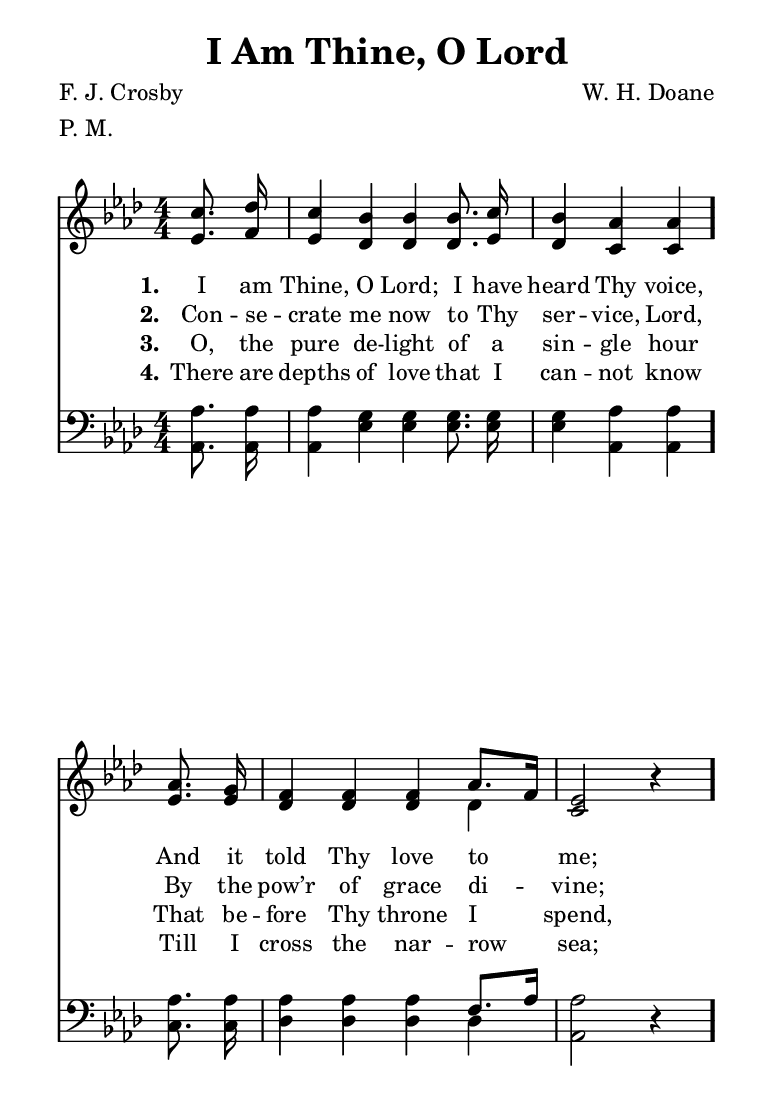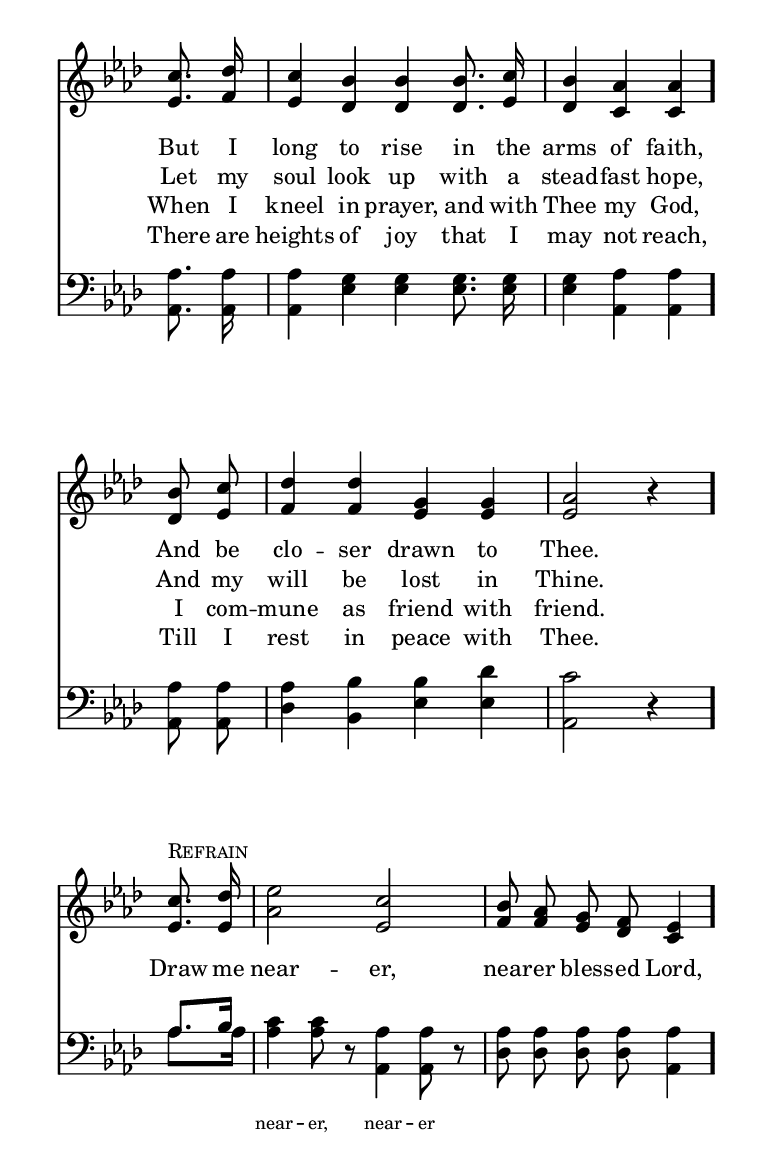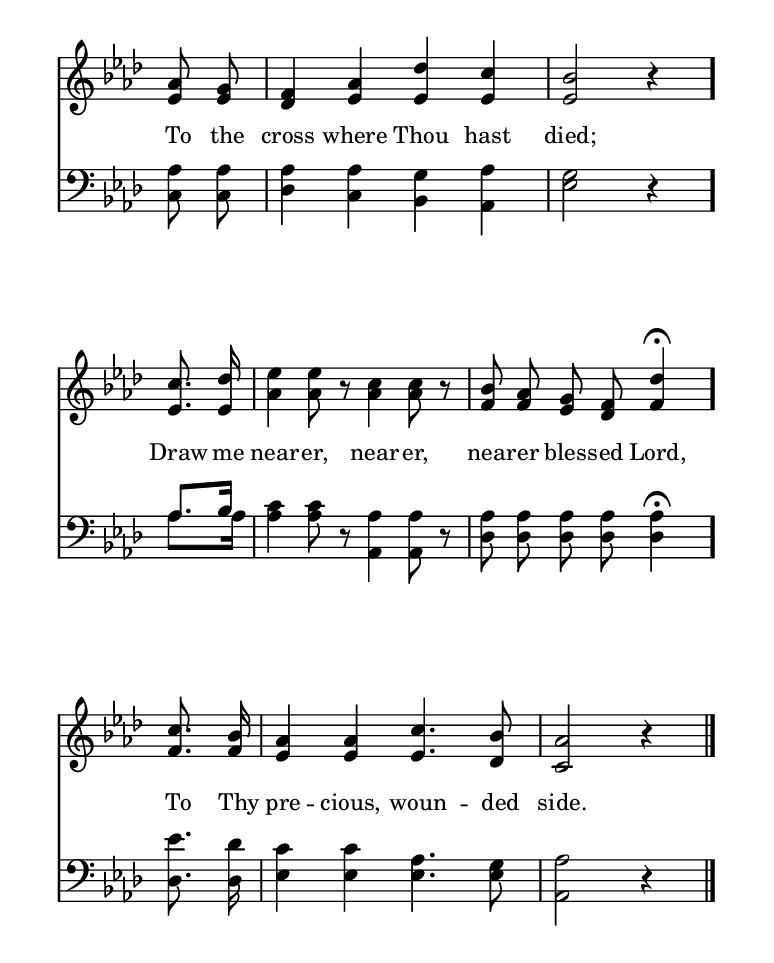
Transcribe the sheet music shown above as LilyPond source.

\include "common/global.ily"
\paper {
  \include "common/paper.ily"
  system-count = #(cond (is-eogsized 4) (#t #f))
}

\header{
  hymnnumber = "221"
  title = "I Am Thine, O Lord"
  tunename = ""
  meter = "P. M."
  poet = "F. J. Crosby"
  composer = "W. H. Doane"
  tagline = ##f
}

ta = { \tempo 4=80 }
tb = { \tempo 4=40 }

global = {
  \include "common/overrides.ily"
  \override Staff.TimeSignature.style = #'numbered
  \time 4/4
  \override Score.MetronomeMark.transparent = ##t % hide all fermata changes too
  \ta
  \key aes \major
  \partial 4
  \autoBeamOff
}

patternA = { c8. c16 | c4 c c c8. c16 | c4 c c }
patternB = { c8. c16 | c4 c c c8.[ c16] | c2 c4 }
patternG = { c8. c16 | c4 c c c | c2 c4 }
patternC = { c8 c | c4 c c c | c2 c4 }
patternD = { c8. c16 | c2 c | c8 c c c c4 }
patternE = { c8. c16 | c4 c8 r c4 c8 r | c8 c c c c4 }
patternF = { c8. c16 | c4 c c4. c8 | c2 c4 }

notesSoprano = {
\global
\relative c'' {

  c8. des16 | c4 bes bes bes8. c16 | bes4 aes aes
  aes8. g16 | f4 f f aes8.[ f16] | ees2 r4
  c'8. des16 | c4 bes bes bes8. c16 | bes4 aes aes
  bes8 c | des4 des g, g | aes2 r4

  << s^\markup { \small \caps "Refrain" }
  { c8. des16 | ees2 c | bes8 aes g f ees4 } >>
  aes8 g | f4 aes des c | bes2 r4
  c8. des16 | ees4 ees8 r c4 c8 r | bes8 aes g f \tb des'4\fermata \ta
  c8. bes16 | aes4 aes c4. bes8 | aes2 r4

  \bar "|."

}
}

notesAlto = {
\global
\relative e' {

  \changePitch \patternA { ees f | ees des des des ees | des c c }
  \changePitch \patternG { ees ees | des des des des | c r }
  \changePitch \patternA { ees f | ees des des des ees | des c c }
  \changePitch \patternC { des ees | f f ees ees | ees r }

  \changePitch \patternD { ees ees | aes ees | f f ees des c }
  \changePitch \patternC { ees ees | des ees ees ees | ees r }
  \changePitch \patternE { ees ees | aes aes aes aes | f f ees des f }
  \changePitch \patternF { f f | ees ees ees des | c r }

}
}

notesTenor = {
\global
\relative a {

  \changePitch \patternA { aes aes | aes g g g g | g aes aes }
  \changePitch \patternB { aes aes | aes aes aes f aes | aes r }
  \changePitch \patternA { aes aes | aes g g g g | g aes aes }
  \changePitch \patternC { aes aes | aes bes bes des | c r }

  \changePitch \patternE { aes bes | c c aes aes | aes aes aes aes aes }
  \changePitch \patternC { aes aes | aes aes g aes | g r }
  \changePitch \patternE { aes bes | c c aes aes | aes aes aes aes aes }
  \changePitch \patternF { ees' des | c c aes g | aes r }

}
}

notesBass = {
\global
\relative f, {

  \changePitch \patternA { aes aes | aes ees' ees ees ees | ees aes, aes }
  \changePitch \patternG { c c | des des des des | aes r }
  \changePitch \patternA { aes aes | aes ees' ees ees ees | ees aes, aes }
  \changePitch \patternC { aes aes | des bes ees ees | aes, r }

  \changePitch \patternE { aes' aes | aes aes aes, aes | des des des des | aes }
  \changePitch \patternC { c c | des c bes aes | ees' r }
  \changePitch \patternE { aes aes | aes aes aes, aes | des des des des des\fermata }
  \changePitch \patternF { des des | ees ees ees ees | aes, r }

}
}

Refrain = \lyricmode {

\break
Draw me near -- er, near -- er bless -- ed Lord, \bar "."
To the cross where Thou hast died; \bar "."
\break
Draw me near -- er, near -- er, near -- er bless -- ed Lord, \bar "."
To Thy pre -- cious, woun -- ded side. \bar "."

}

wordsA = \lyricmode {
\set stanza = "1."

I am Thine, O Lord; I have heard Thy voice, \bar "."
And it told Thy love to me; \bar "." \break
But I long to rise in the arms of faith, \bar "."
And be clo -- ser drawn to Thee. \bar "." \break

}

wordsB = \lyricmode {
\set stanza = "2."

Con -- se -- crate me now to Thy ser -- vice, Lord,
By the pow’r of grace di -- vine;
Let my soul look up with a stead -- fast hope,
And my will be lost in Thine.

\Refrain

}

wordsC = \lyricmode {
\set stanza = "3."

O, the pure de -- light of a sin -- gle hour
That be -- fore Thy throne I spend,
When I kneel in prayer, and with Thee my God,
I com -- mune as friend with friend.

}

wordsD = \lyricmode {
\set stanza = "4."

There are depths of love that I can -- not know
Till I cross the nar -- row sea;
There are heights of joy that I may not reach,
Till I rest in peace with Thee.

}

BassRefrain = \lyricmode {

\override LyricText.font-size = #-2
\repeat unfold 36 { \skip 4 }
near -- er, near -- er

}

\score {
  \context ChoirStaff <<
    \context Staff = upper <<
      \set ChoirStaff.systemStartDelimiter = #'SystemStartBar
      \set ChoirStaff.printPartCombineTexts = ##f
      \partcombine #'(2 . 9) \notesSoprano \notesAlto
      \context NullVoice = sopranos { \voiceOne << \notesSoprano >> }
      \context NullVoice = altos { \voiceTwo << \notesAlto >> }
      \context Lyrics = one   \lyricsto sopranos \wordsA
      \context Lyrics = two   \lyricsto sopranos \wordsB
      \context Lyrics = three \lyricsto sopranos \wordsC
      \context Lyrics = four  \lyricsto sopranos \wordsD
    >>
    \context Staff = men <<
      \clef bass
      \set ChoirStaff.printPartCombineTexts = ##f
      \partcombine #'(2 . 9) \notesTenor \notesBass
      \context NullVoice = tenors { \voiceOne << \notesTenor >> }
      \context NullVoice = basses { \voiceTwo << \notesBass >> }
    >>
    \new Lyrics \with { alignBelowContext = men } \lyricsto basses \BassRefrain
  >>
  \layout {
    \include "common/layout.ily"
  }
  \midi{
    \include "common/midi.ily"
  }
}

\version "2.19.49"  % necessary for upgrading to future LilyPond versions.

% vi:set et ts=2 sw=2 ai nocindent syntax=lilypond:
